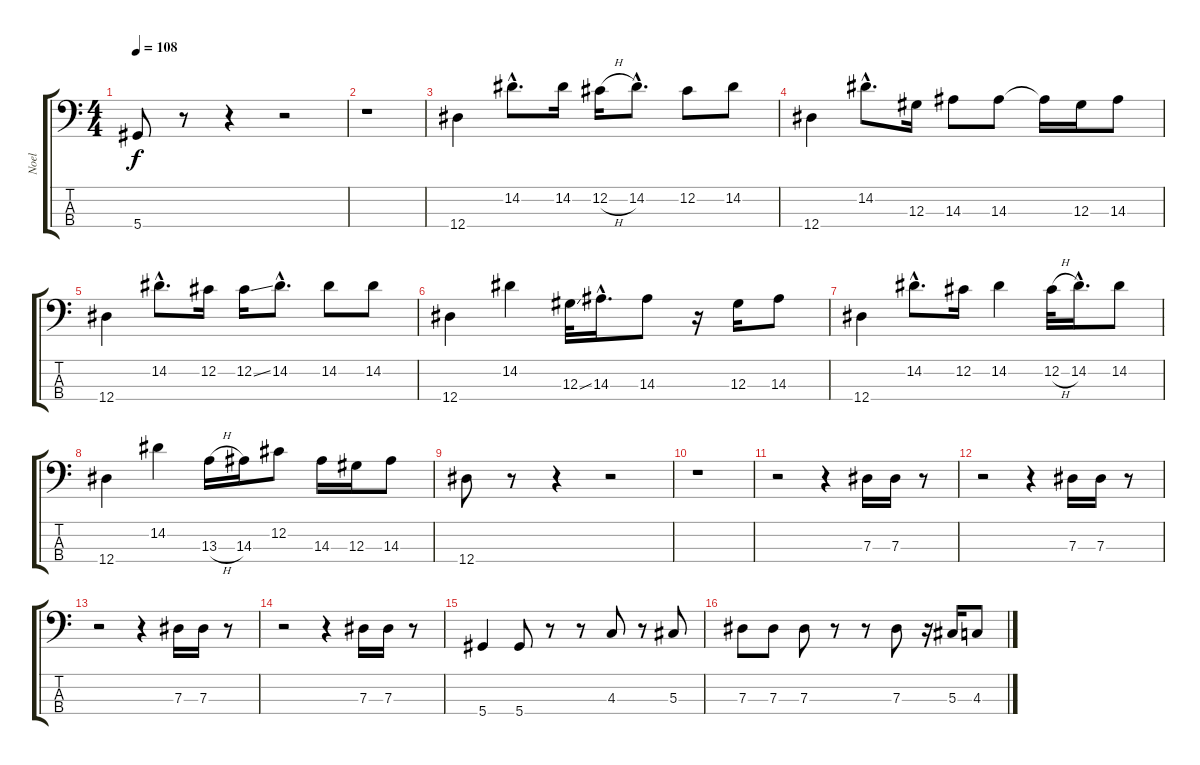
\track ("Noel" "Noel") {instrument electricbassfinger}
\staff {score tabs}
\tuning (Gb2 Db2 Ab1 Eb1) {hide}
\ts (4 4)
\tempo 108
\clef f4
\ks c
5.4.8{dy f} r.8 r.4 r.2 |
r.1 |
12.4.4 14.2{hac}.8{d} 14.2.16 12.2{h}.16 14.2{hac}.8{d} 12.2.8 14.2.8 |
12.4.4 14.2{hac}.8{d} 12.3.16 14.3.8 14.3.8 14.3{t}.16 12.3.16 14.3.8 |
12.4.4 14.2{hac}.8{d} 12.2.16 12.2{ss}.16 14.2{hac}.8{d} 14.2.8 14.2.8 |
12.4.4 14.2.4 12.3{ss}.32 14.3{hac}.16{d} 14.3.8 r.16 12.3.16 14.3.8 |
12.4.4 14.2{hac}.8{d} 12.2.16 14.2.4 12.2{h}.32 14.2{hac}.16{d} 14.2.8 |
12.4.4 14.2.4 13.3{h}.16 14.3.16 12.2.8 14.3.16 12.3.16 14.3.8 |
12.4.8 r.8 r.4 r.2 |
r.1 |
r.2 r.4 7.3.16 7.3.16 r.8 |
r.2 r.4 7.3.16 7.3.16 r.8 |
r.2 r.4 7.3.16 7.3.16 r.8 |
r.2 r.4 7.3.16 7.3.16 r.8 |
5.4.4 5.4.8 r.8 r.8 4.3.8 r.8 5.3.8 |
7.3.8 7.3.8 7.3.8 r.8 r.8 7.3.8 r.16 5.3.16 4.3.8
